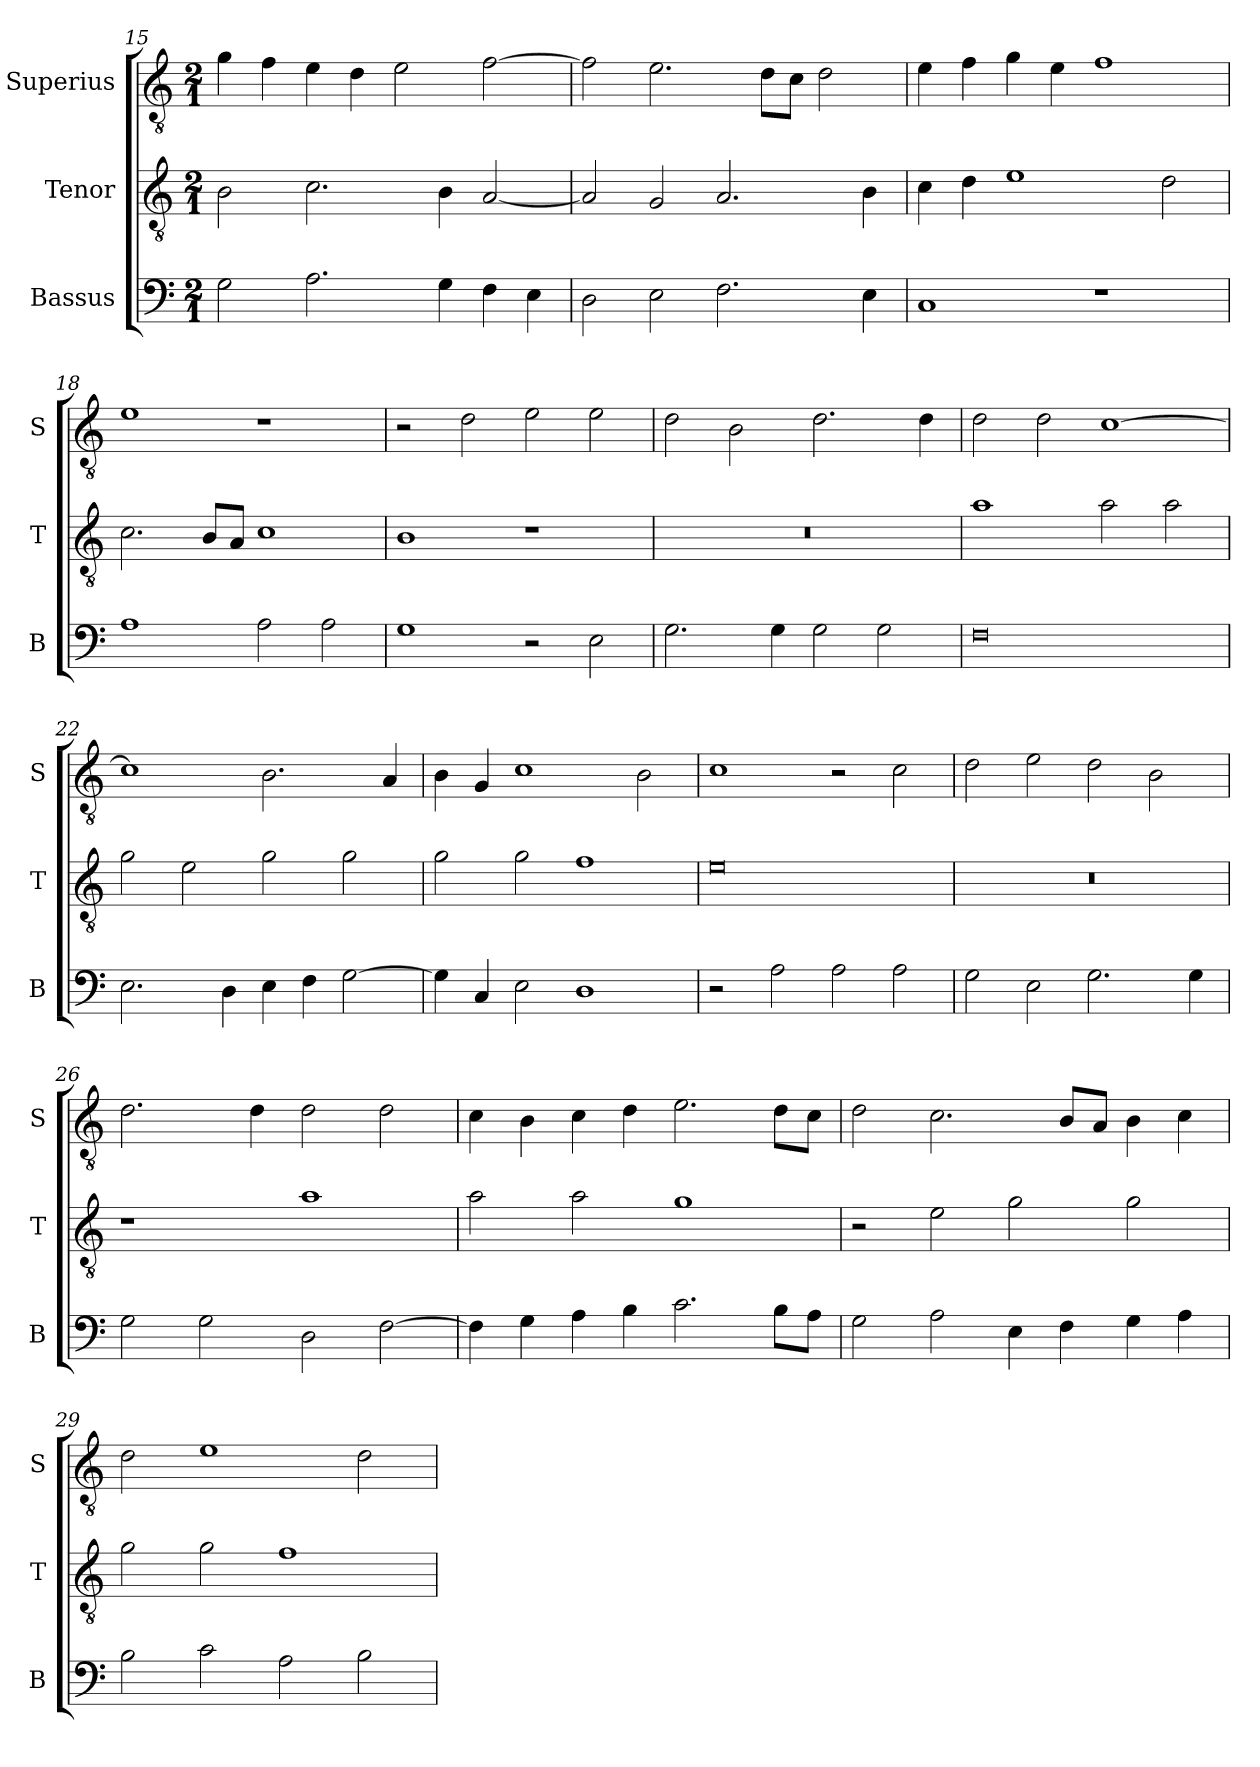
**kern	**kern	**kern
*part3	*part2	*part1
*staff3	*staff2	*staff1
*I"Bassus	*I"Tenor	*I"Superius
*I'B	*I'T	*I'S
*clefF4	*clefGv2	*clefGv2
*k[]	*k[]	*k[]
*C:	*C:	*C:
*M2/1	*M2/1	*M2/1
=15	=15	=15
2G	2B	4g
.	.	4f
2.A	2.c	4e
.	.	4d
.	.	2e
4G	4B	.
4F	[2A	[2f
4E	.	.
=16	=16	=16
2D	2A]	2f]
2E	2G	2.e
2.F	2.A	.
.	.	8dL
.	.	8cJ
.	.	2d
4E	4B	.
=17	=17	=17
1C	4c	4e
.	4d	4f
.	1e	4g
.	.	4e
1r	.	1f
.	2d	.
=18	=18	=18
1A	2.c	1e
.	8BL	.
.	8AJ	.
2A	1c	1r
2A	.	.
=19	=19	=19
1G	1B	2r
.	.	2d
2r	1r	2e
2E	.	2e
=20	=20	=20
2.G	0r	2d
.	.	2B
4G	.	.
2G	.	2.d
2G	.	.
.	.	4d
=21	=21	=21
0F	1a	2d
.	.	2d
.	2a	[1c
.	2a	.
=22	=22	=22
2.E	2g	1c]
.	2e	.
4D	.	.
4E	2g	2.B
4F	.	.
[2G	2g	.
.	.	4A
=23	=23	=23
4G]	2g	4B
4C	.	4G
2E	2g	1c
1D	1f	.
.	.	2B
=24	=24	=24
2r	0e	1c
2A	.	.
2A	.	2r
2A	.	2c
=25	=25	=25
2G	0r	2d
2E	.	2e
2.G	.	2d
.	.	2B
4G	.	.
=26	=26	=26
2G	1r	2.d
2G	.	.
.	.	4d
2D	1a	2d
[2F	.	2d
=27	=27	=27
4F]	2a	4c
4G	.	4B
4A	2a	4c
4B	.	4d
2.c	1g	2.e
8B\L	.	8dL
8A\J	.	8cJ
=28	=28	=28
2G	2r	2d
2A	2e	2.c
4E	2g	.
4F	.	8BL
.	.	8AJ
4G	2g	4B
4A	.	4c
=29	=29	=29
2B	2g	2d
2c	2g	1e
2A	1f	.
2B	.	2d
=	=	=
*-	*-	*-
